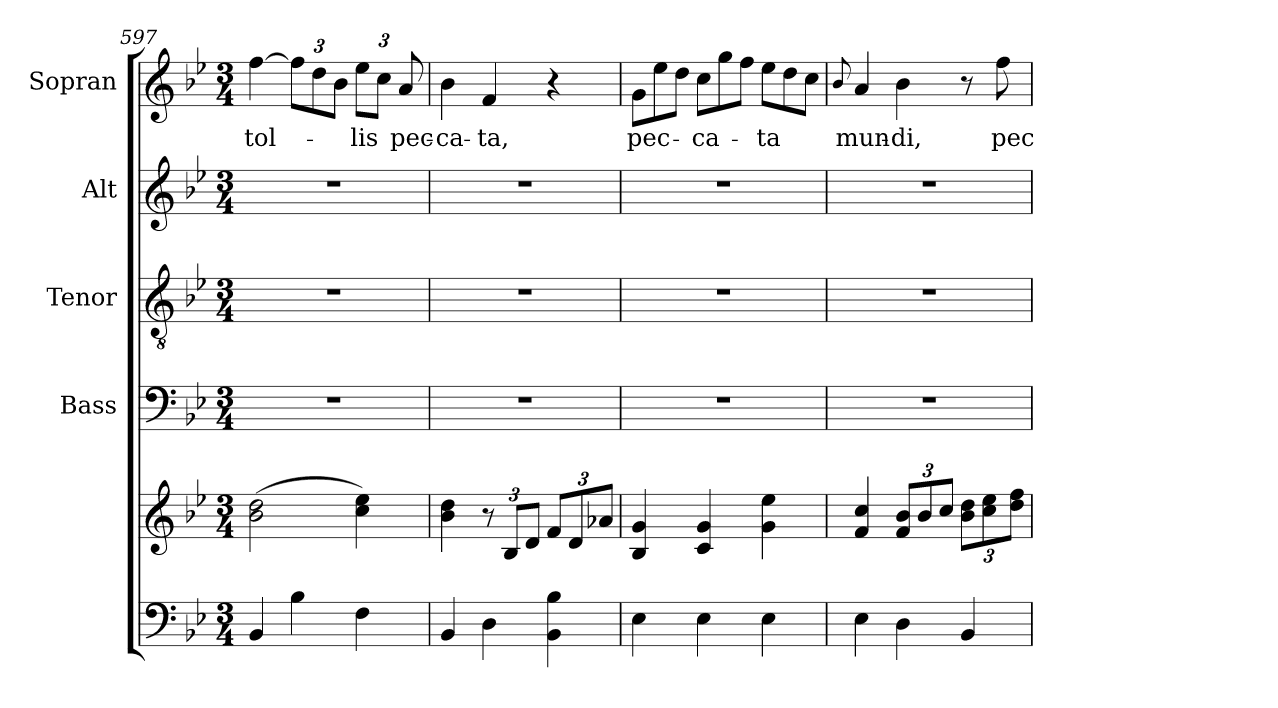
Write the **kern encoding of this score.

**kern	**kern	**kern	**kern	**kern	**kern	**text
*part5	*part5	*part4	*part3	*part2	*part1	*part1
*staff6	*staff5	*staff4	*staff3	*staff2	*staff1	*staff1
*	*	*I"Bass	*I"Tenor	*I"Alt	*I"Sopran	*
*	*	*I'B.	*I'T.	*I'A.	*I'S.	*
*clefF4	*clefG2	*clefF4	*clefGv2	*clefG2	*clefG2	*
*k[b-e-]	*k[b-e-]	*k[b-e-]	*k[b-e-]	*k[b-e-]	*k[b-e-]	*
*B-:	*B-:	*B-:	*B-:	*B-:	*B-:	*
*M3/4	*M3/4	*M3/4	*M3/4	*M3/4	*M3/4	*
=597	=597	=597	=597	=597	=597	=597
!	!	!	!	!	!	!LO:LY:b
4BB-/	(>2b-\ 2dd\	2.r	2.r	2.r	[4ff\	tol-
*	*	*	*	*	*Xbrackettup	*
4B-\	.	.	.	.	12ff\L]	.
.	.	.	.	.	12dd\	.
.	.	.	.	.	12b-\J	.
!	!	!	!	!	!	!LO:LY:b
4F\	4cc\ 4ee-\)	.	.	.	12ee-\L	-lis
.	.	.	.	.	12cc\J	.
!	!	!	!	!	!	!LO:LY:b
.	.	.	.	.	12a/	pec-
=598	=598	=598	=598	=598	=598	=598
!	!	!	!	!	!	!LO:LY:b
4BB-/	4b-\ 4dd\	2.r	2.r	2.r	4b-\	-ca-
*	*Xbrackettup	*	*	*	*	*
!	!	!	!	!	!	!LO:LY:b
4D\	12r	.	.	.	4f/	-ta,
.	12B-/L	.	.	.	.	.
.	12d/J	.	.	.	.	.
4BB-\ 4B-\	12f/L	.	.	.	4r	.
.	12d/	.	.	.	.	.
.	12a-X/J	.	.	.	.	.
=599	=599	=599	=599	=599	=599	=599
*	*	*	*	*	*Xtuplet	*
!	!	!	!	!	!	!LO:LY:b
4E-\	4B-/ 4g/	2.r	2.r	2.r	12g\L	pec-
.	.	.	.	.	12ee-\	.
.	.	.	.	.	12dd\J	.
!	!	!	!	!	!	!LO:LY:b
4E-\	4c/ 4g/	.	.	.	12cc\L	-ca-
.	.	.	.	.	12gg\	.
.	.	.	.	.	12ff\J	.
!	!	!	!	!	!	!LO:LY:b
4E-\	4g\ 4ee-\	.	.	.	12ee-\L	-ta
.	.	.	.	.	12dd\	.
.	.	.	.	.	12cc\J	.
=600	=600	=600	=600	=600	=600	=600
.	.	.	.	.	8qqb-/	.
!	!	!	!	!	!	!LO:LY:b
4E-\	4f/ 4cc/	2.r	2.r	2.r	4a/	mun-
!	!	!	!	!	!	!LO:LY:b
4D\	12f/ 12b-/L	.	.	.	4b-\	-di,
.	12b-/	.	.	.	.	.
.	12cc/J	.	.	.	.	.
4BB-/	12b-\ 12dd\L	.	.	.	8r	.
.	12cc\ 12ee-\	.	.	.	.	.
!	!	!	!	!	!	!LO:LY:b
.	.	.	.	.	8ff\	pec-
.	12dd\ 12ff\J	.	.	.	.	.
=	=	=	=	=	=	=
*-	*-	*-	*-	*-	*-	*-
